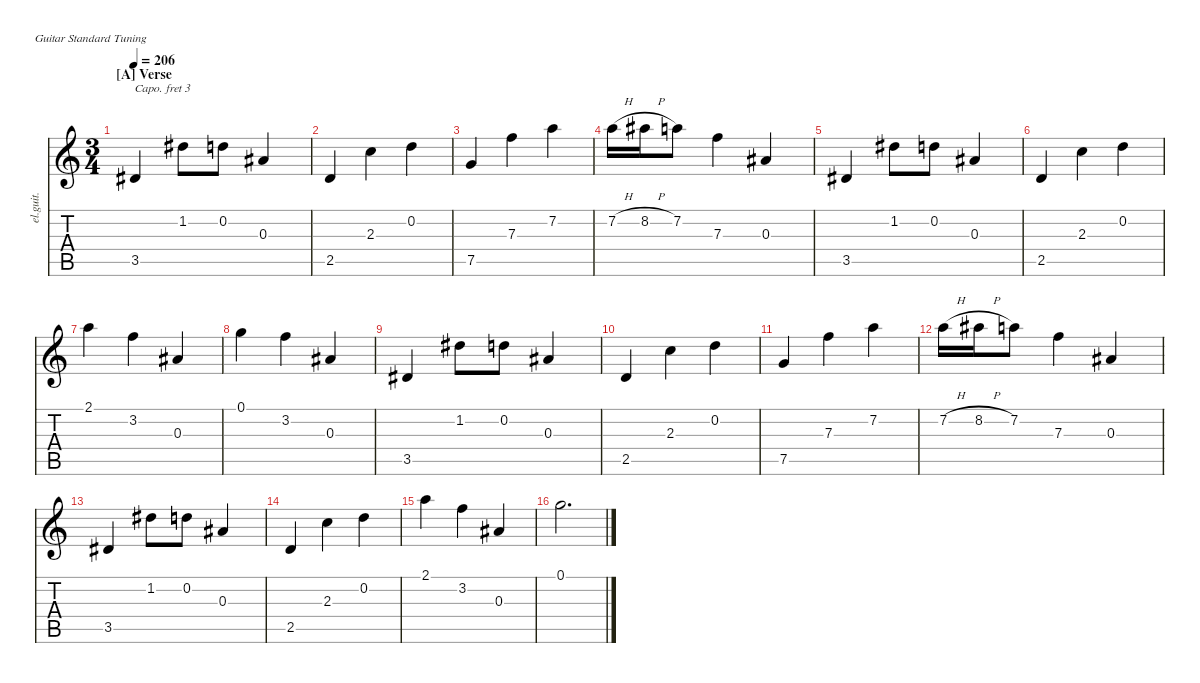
\defaultSystemsLayout 4
\hideDynamics
\bracketExtendMode nobrackets
\otherSystemsTrackNameOrientation horizontal
\track ("Clean Guitar" "el.guit.") {instrument electricguitarclean}
\staff {score tabs}
\capo 3
\tuning (E4 B3 G3 D3 A2 E2)
\ts (3 4)
\beaming (8 2 2 2)
\section ("A" "Verse")
\tempo 206
\clef g2
\ks c
3.5{acc #}.4{dy mf instrument electricguitarclean beam Up} 1.2{acc #}.8{beam Down} 0.2.8{beam Down} 0.3{acc #}.4{beam Up} |
2.5.4{beam Up} 2.3.4{beam Down} 0.2.4{beam Down} |
7.5.4{beam Up} 7.3.4{beam Down} 7.2.4{beam Down} |
7.2{h}.16{beam Down} 8.2{h acc #}.16{beam Down} 7.2.8{beam Down} 7.3.4{beam Down} 0.3{acc #}.4{beam Up} |
3.5{acc #}.4{beam Up} 1.2{acc #}.8{beam Down} 0.2.8{beam Down} 0.3{acc #}.4{beam Up} |
2.5.4{beam Up} 2.3.4{beam Down} 0.2.4{beam Down} |
2.1.4{beam Down} 3.2.4{beam Down} 0.3{acc #}.4{beam Up} |
0.1.4{beam Down} 3.2.4{beam Down} 0.3{acc #}.4{beam Up} |
3.5{acc #}.4{beam Up} 1.2{acc #}.8{beam Down} 0.2.8{beam Down} 0.3{acc #}.4{beam Up} |
2.5.4{beam Up} 2.3.4{beam Down} 0.2.4{beam Down} |
7.5.4{beam Up} 7.3.4{beam Down} 7.2.4{beam Down} |
7.2{h}.16{beam Down} 8.2{h acc #}.16{beam Down} 7.2.8{beam Down} 7.3.4{beam Down} 0.3{acc #}.4{beam Up} |
3.5{acc #}.4{beam Up} 1.2{acc #}.8{beam Down} 0.2.8{beam Down} 0.3{acc #}.4{beam Up} |
2.5.4{beam Up} 2.3.4{beam Down} 0.2.4{beam Down} |
2.1.4{beam Down} 3.2.4{beam Down} 0.3{acc #}.4{beam Up} |
0.1.2{d beam Down}
